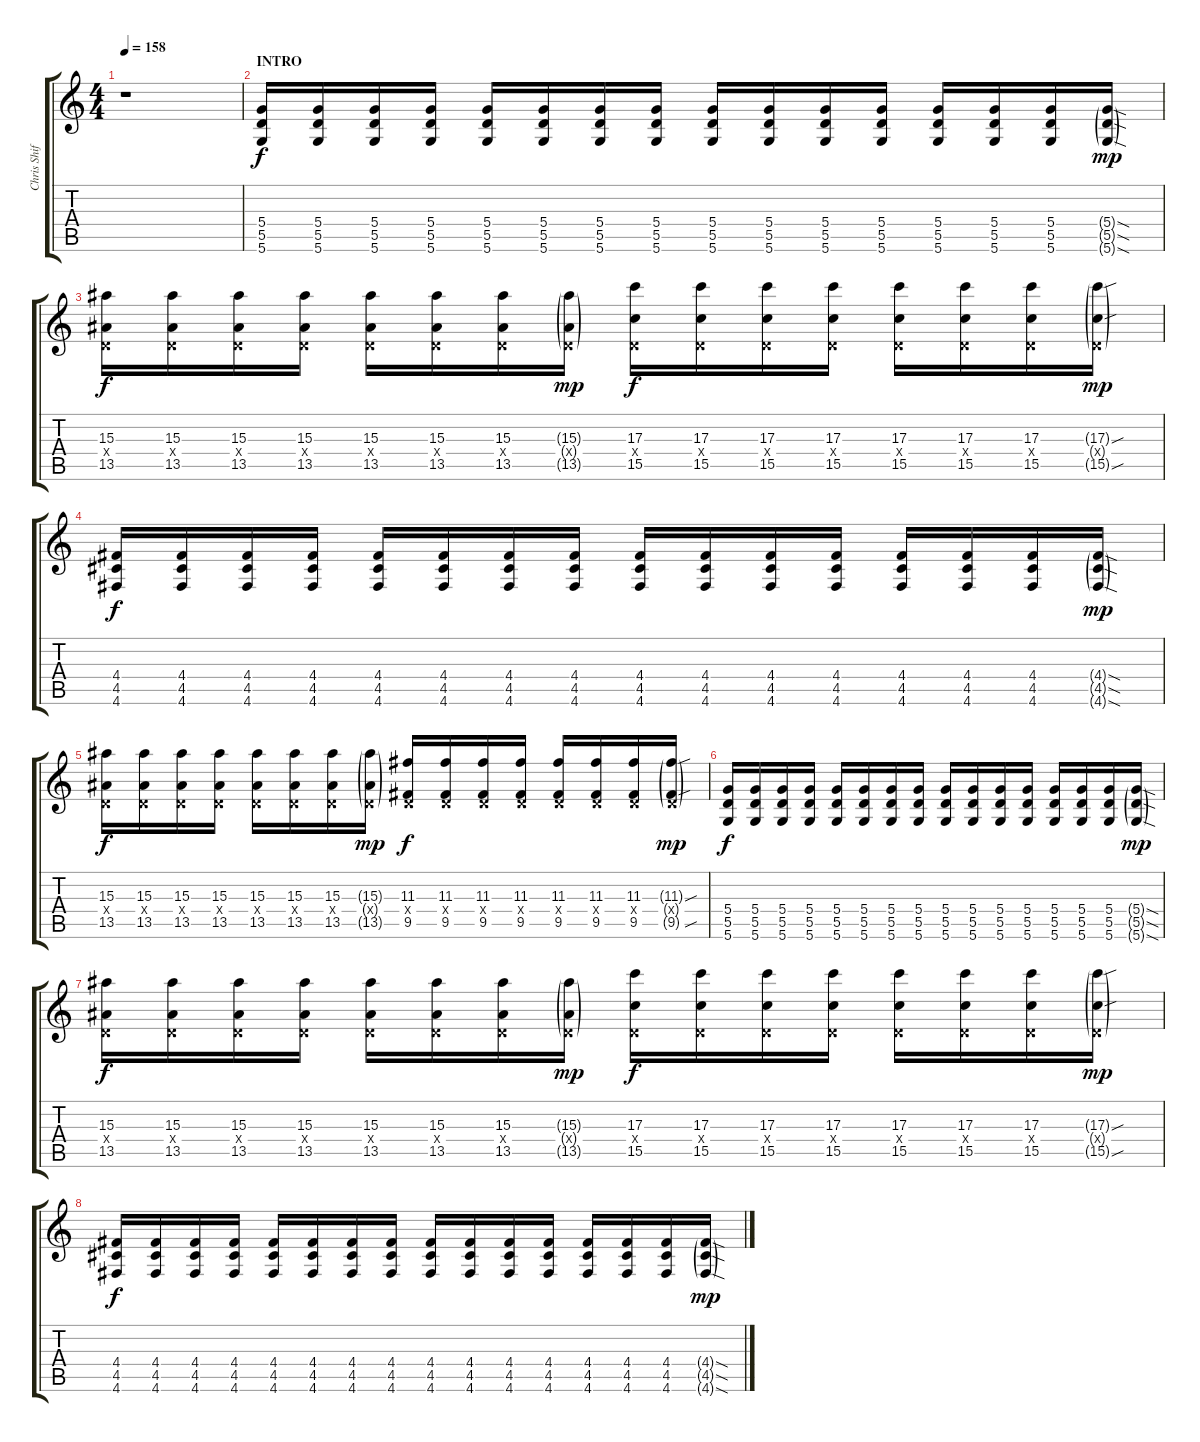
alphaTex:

\track ("Chris Shiflet (Guitar)" "Chris Shif") {instrument overdrivenguitar}
\staff {score tabs}
\tuning (E4 B3 G3 D3 A2 D2) {hide}
\ts (4 4)
\tempo 158
\clef g2
\ks c
r.1{dy f instrument overdrivenguitar} |
\section ("" "INTRO")
(5.4 5.5 5.6).16 (5.4 5.5 5.6).16 (5.4 5.5 5.6).16 (5.4 5.5 5.6).16 (5.4 5.5 5.6).16 (5.4 5.5 5.6).16 (5.4 5.5 5.6).16 (5.4 5.5 5.6).16 (5.4 5.5 5.6).16 (5.4 5.5 5.6).16 (5.4 5.5 5.6).16 (5.4 5.5 5.6).16 (5.4 5.5 5.6).16 (5.4 5.5 5.6).16 (5.4 5.5 5.6).16 (5.4{sod g} 5.5{sod g} 5.6{sod g}).16{dy mp} |
(15.3 0.4{x} 13.5).16{dy f} (15.3 0.4{x} 13.5).16 (15.3 0.4{x} 13.5).16 (15.3 0.4{x} 13.5).16 (15.3 0.4{x} 13.5).16 (15.3 0.4{x} 13.5).16 (15.3 0.4{x} 13.5).16 (15.3{g} 0.4{g x} 13.5{g}).16{dy mp} (17.3 0.4{x} 15.5).16{dy f} (17.3 0.4{x} 15.5).16 (17.3 0.4{x} 15.5).16 (17.3 0.4{x} 15.5).16 (17.3 0.4{x} 15.5).16 (17.3 0.4{x} 15.5).16 (17.3 0.4{x} 15.5).16 (17.3{sou g} 0.4{g x} 15.5{sou g}).16{dy mp} |
(4.4 4.5 4.6).16{dy f} (4.4 4.5 4.6).16 (4.4 4.5 4.6).16 (4.4 4.5 4.6).16 (4.4 4.5 4.6).16 (4.4 4.5 4.6).16 (4.4 4.5 4.6).16 (4.4 4.5 4.6).16 (4.4 4.5 4.6).16 (4.4 4.5 4.6).16 (4.4 4.5 4.6).16 (4.4 4.5 4.6).16 (4.4 4.5 4.6).16 (4.4 4.5 4.6).16 (4.4 4.5 4.6).16 (4.4{sod g} 4.5{sod g} 4.6{sod g}).16{dy mp} |
(15.3 0.4{x} 13.5).16{dy f} (15.3 0.4{x} 13.5).16 (15.3 0.4{x} 13.5).16 (15.3 0.4{x} 13.5).16 (15.3 0.4{x} 13.5).16 (15.3 0.4{x} 13.5).16 (15.3 0.4{x} 13.5).16 (15.3{g} 0.4{g x} 13.5{g}).16{dy mp} (11.3 0.4{x} 9.5).16{dy f} (11.3 0.4{x} 9.5).16 (11.3 0.4{x} 9.5).16 (11.3 0.4{x} 9.5).16 (11.3 0.4{x} 9.5).16 (11.3 0.4{x} 9.5).16 (11.3 0.4{x} 9.5).16 (11.3{sou g} 0.4{g x} 9.5{sou g}).16{dy mp} |
(5.4 5.5 5.6).16{dy f} (5.4 5.5 5.6).16 (5.4 5.5 5.6).16 (5.4 5.5 5.6).16 (5.4 5.5 5.6).16 (5.4 5.5 5.6).16 (5.4 5.5 5.6).16 (5.4 5.5 5.6).16 (5.4 5.5 5.6).16 (5.4 5.5 5.6).16 (5.4 5.5 5.6).16 (5.4 5.5 5.6).16 (5.4 5.5 5.6).16 (5.4 5.5 5.6).16 (5.4 5.5 5.6).16 (5.4{sod g} 5.5{sod g} 5.6{sod g}).16{dy mp} |
(15.3 0.4{x} 13.5).16{dy f} (15.3 0.4{x} 13.5).16 (15.3 0.4{x} 13.5).16 (15.3 0.4{x} 13.5).16 (15.3 0.4{x} 13.5).16 (15.3 0.4{x} 13.5).16 (15.3 0.4{x} 13.5).16 (15.3{g} 0.4{g x} 13.5{g}).16{dy mp} (17.3 0.4{x} 15.5).16{dy f} (17.3 0.4{x} 15.5).16 (17.3 0.4{x} 15.5).16 (17.3 0.4{x} 15.5).16 (17.3 0.4{x} 15.5).16 (17.3 0.4{x} 15.5).16 (17.3 0.4{x} 15.5).16 (17.3{sou g} 0.4{g x} 15.5{sou g}).16{dy mp} |
(4.4 4.5 4.6).16{dy f} (4.4 4.5 4.6).16 (4.4 4.5 4.6).16 (4.4 4.5 4.6).16 (4.4 4.5 4.6).16 (4.4 4.5 4.6).16 (4.4 4.5 4.6).16 (4.4 4.5 4.6).16 (4.4 4.5 4.6).16 (4.4 4.5 4.6).16 (4.4 4.5 4.6).16 (4.4 4.5 4.6).16 (4.4 4.5 4.6).16 (4.4 4.5 4.6).16 (4.4 4.5 4.6).16 (4.4{sod g} 4.5{sod g} 4.6{sod g}).16{dy mp}
